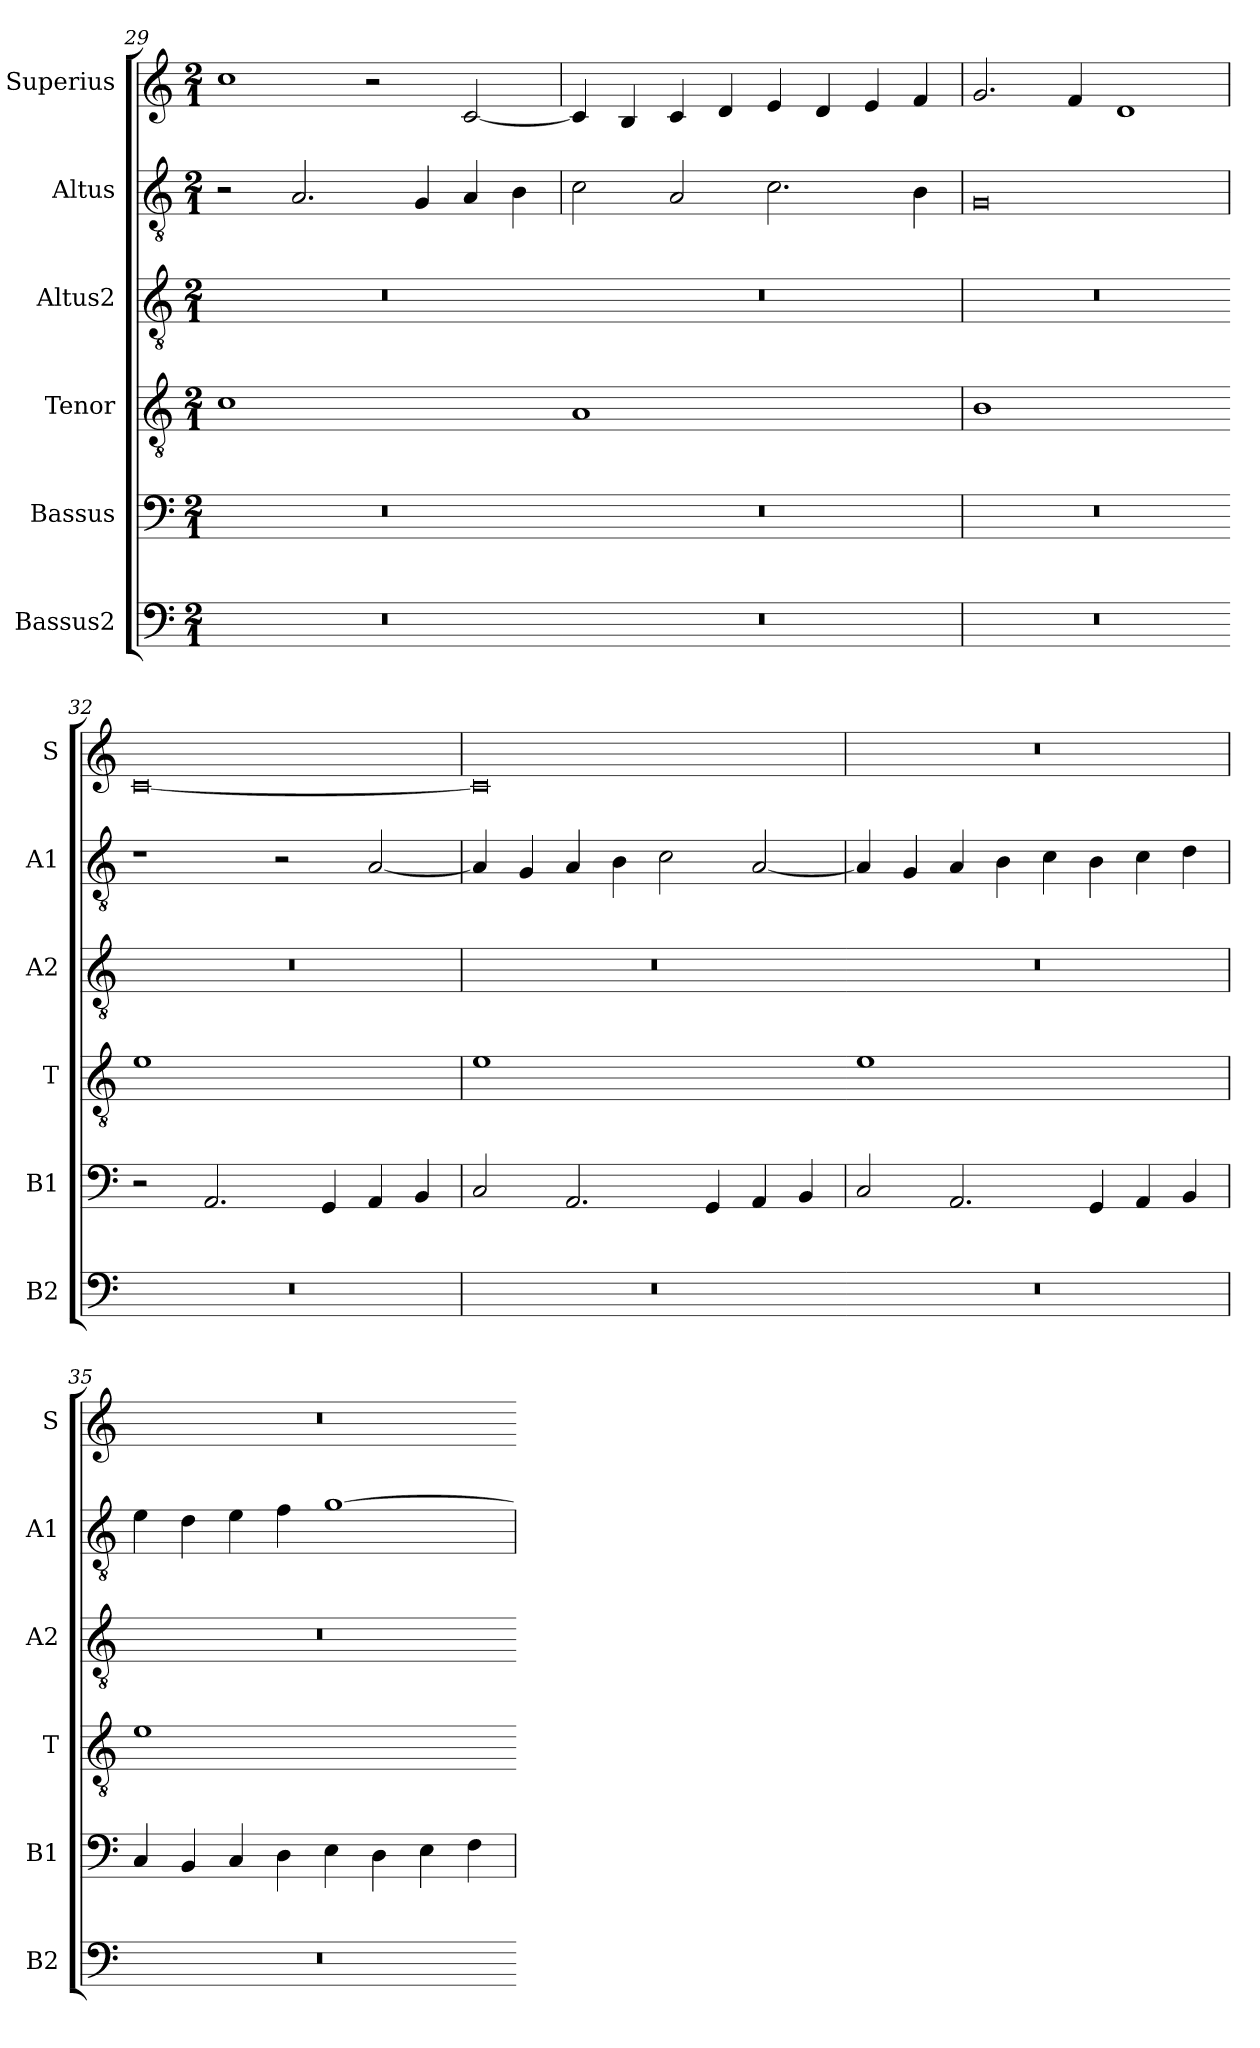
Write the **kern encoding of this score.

**kern	**kern	**kern	**kern	**kern	**kern
*part6	*part5	*part4	*part3	*part2	*part1
*staff6	*staff5	*staff4	*staff3	*staff2	*staff1
*I"Bassus2	*I"Bassus	*I"Tenor	*I"Altus2	*I"Altus	*I"Superius
*I'B2	*I'B1	*I'T	*I'A2	*I'A1	*I'S
*clefF4	*clefF4	*clefGv2	*clefGv2	*clefGv2	*clefG2
*k[]	*k[]	*k[]	*k[]	*k[]	*k[]
*M2/1	*M2/1	*M2/1	*M2/1	*M2/1	*M2/1
=29	=29	=29	=29	=29	=29
!	!	!LO:N:vis=1	!	!	!
0r	0r	0c	0r	2r	1cc
.	.	.	.	2.A/	.
.	.	.	.	.	2r
.	.	.	.	4G/	.
.	.	.	.	4A/	[2c/
.	.	.	.	4B\	.
=30	=30	=30-	=30	=30	=30
!	!	!LO:N:vis=1	!	!	!
0r	0r	0A	0r	2c\	4c/]
.	.	.	.	.	4B/
.	.	.	.	2A/	4c/
.	.	.	.	.	4d/
.	.	.	.	2.c\	4e/
.	.	.	.	.	4d/
.	.	.	.	.	4e/
.	.	.	.	4B\	4f/
=31	=31	=31	=31	=31	=31
!	!	!LO:N:vis=1	!	!	!
0r	0r	0B	0r	0G	2.g/
.	.	.	.	.	4f/
.	.	.	.	.	1d
=32	=32	=32-	=32	=32	=32
!	!	!LO:N:vis=1	!	!	!
0r	2r	0e	0r	1r	[0c
.	2.AA/	.	.	.	.
.	.	.	.	2r	.
.	4GG/	.	.	.	.
.	4AA/	.	.	[2A/	.
.	4BB/	.	.	.	.
=33	=33	=33	=33	=33	=33
!	!	!LO:N:vis=1	!	!	!
0r	2C/	0e	0r	4A/]	0c]
.	.	.	.	4G/	.
.	2.AA/	.	.	4A/	.
.	.	.	.	4B\	.
.	.	.	.	2c\	.
.	4GG/	.	.	.	.
.	4AA/	.	.	[2A/	.
.	4BB/	.	.	.	.
=34	=34	=34-	=34	=34	=34
!	!	!LO:N:vis=1	!	!	!
0r	2C/	0e	0r	4A/]	0r
.	.	.	.	4G/	.
.	2.AA/	.	.	4A/	.
.	.	.	.	4B\	.
.	.	.	.	4c\	.
.	4GG/	.	.	4B\	.
.	4AA/	.	.	4c\	.
.	4BB/	.	.	4d\	.
=35	=35	=35	=35	=35	=35
!	!	!LO:N:vis=1	!	!	!
0r	4C/	0e	0r	4e\	0r
.	4BB/	.	.	4d\	.
.	4C/	.	.	4e\	.
.	4D\	.	.	4f\	.
.	4E\	.	.	[1g	.
.	4D\	.	.	.	.
.	4E\	.	.	.	.
.	4F\	.	.	.	.
=	=	=-	=	=	=
*-	*-	*-	*-	*-	*-
